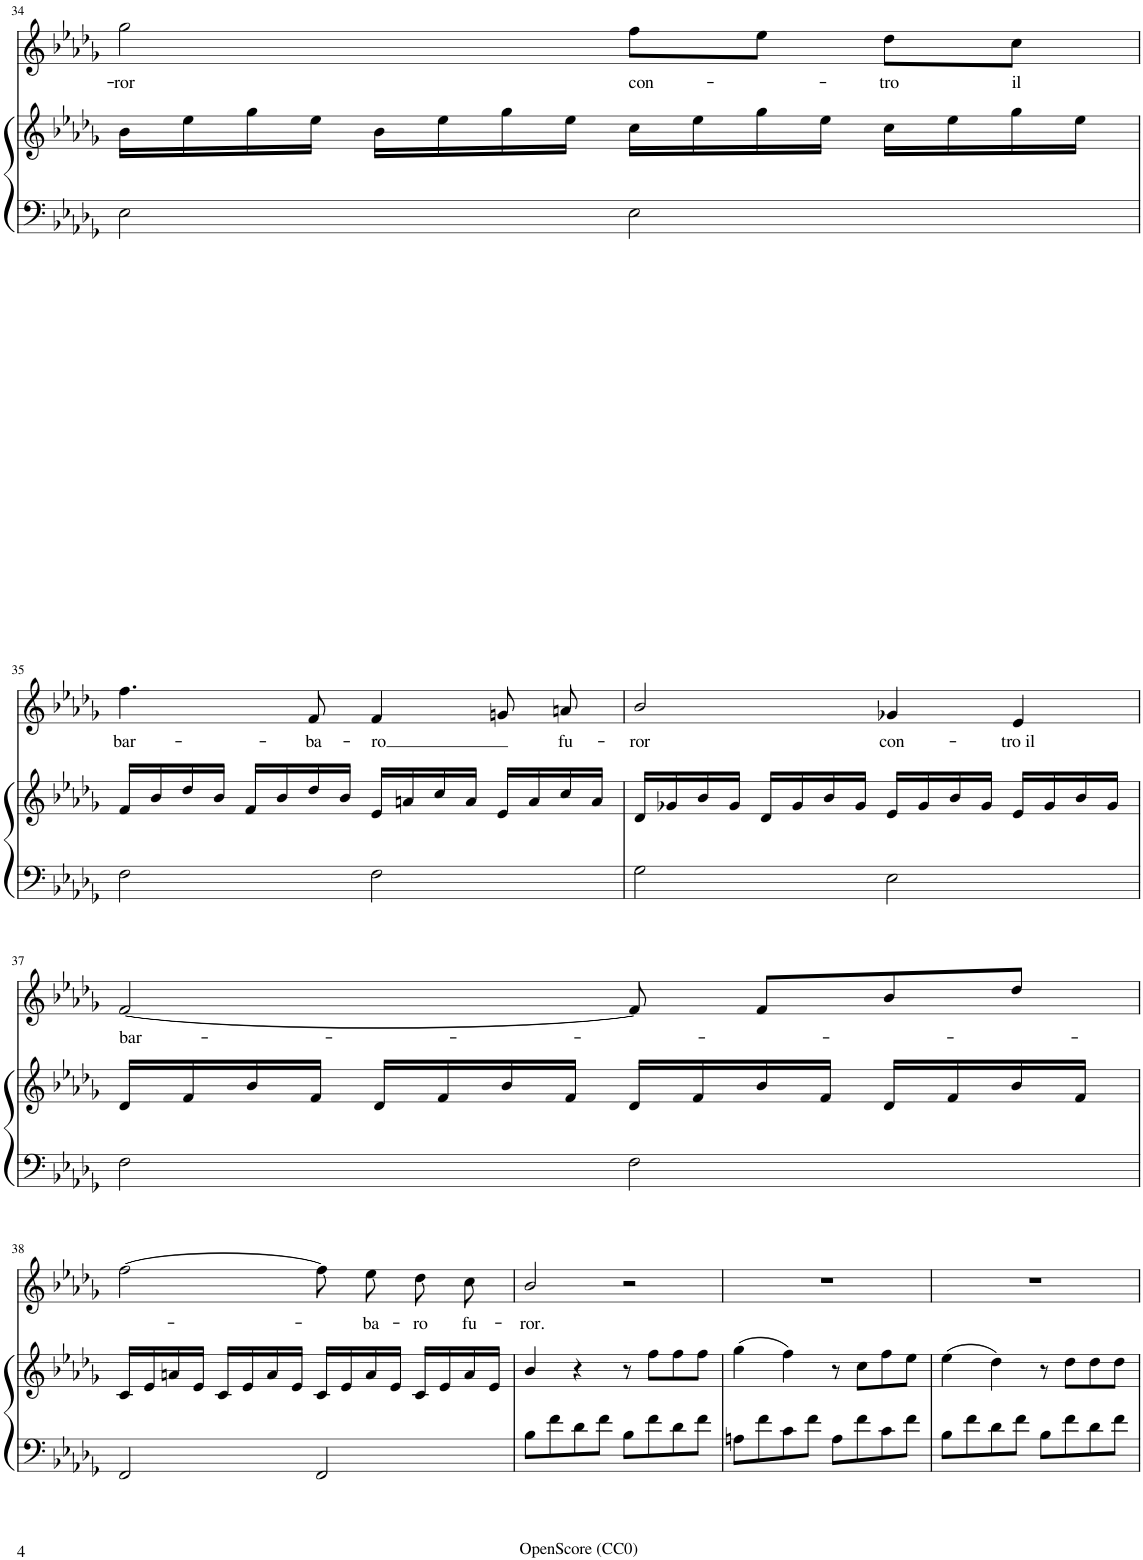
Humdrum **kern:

**kern	**kern	**kern	**text
*part2	*part2	*part1	*part1
*staff3	*staff2	*staff1	*staff1
*I"Piano	*	*I"Voice	*
*I'Pno	*	*	*
!!LO:PB:g=z
*clefF4	*clefG2	*clefG2	*
*k[b-e-a-d-g-]	*k[b-e-a-d-g-]	*k[b-e-a-d-g-]	*
*M4/4	*M4/4	*M4/4	*
*met(c)	*met(c)	*met(c)	*
=34	=34	=34	=34
!	!	!	!LO:LY:b
2E-\	16b-\LL	2gg-\	-ror
.	16ee-\	.	.
.	16gg-\	.	.
.	16ee-\JJ	.	.
.	16b-\LL	.	.
.	16ee-\	.	.
.	16gg-\	.	.
.	16ee-\JJ	.	.
!	!	!	!LO:LY:b
2E-\	16cc\LL	8ff\L	con-
.	16ee-\	.	.
.	16gg-\	8ee-\J	.
.	16ee-\JJ	.	.
!	!	!	!LO:LY:b
.	16cc\LL	8dd-\L	-tro
.	16ee-\	.	.
!	!	!	!LO:LY:b
.	16gg-\	8cc\J	il
.	16ee-\JJ	.	.
!!LO:LB:g=z
=35	=35	=35	=35
!	!	!	!LO:LY:b
2F\	16f/LL	4.ff\	bar-
.	16b-/	.	.
.	16dd-/	.	.
.	16b-/JJ	.	.
.	16f/LL	.	.
.	16b-/	.	.
!	!	!	!LO:LY:b
.	16dd-/	8f/	-ba-
.	16b-/JJ	.	.
!	!	!	!LO:LY:b
2F\	16e-/LL	4f/	-ro
.	16an/	.	.
.	16cc/	.	.
.	16a/JJ	.	.
.	16e-/LL	8gn/	.
.	16a/	.	.
!	!	!	!LO:LY:b
.	16cc/	8an/	fu-
.	16a/JJ	.	.
=36	=36	=36	=36
!	!	!	!LO:LY:b
2G-\	16d-/LL	2b-/	-ror
.	16g-X/	.	.
.	16b-/	.	.
.	16g-/JJ	.	.
.	16d-/LL	.	.
.	16g-/	.	.
.	16b-/	.	.
.	16g-/JJ	.	.
!	!	!	!LO:LY:b
2E-\	16e-/LL	4g-X/	con-
.	16g-/	.	.
.	16b-/	.	.
.	16g-/JJ	.	.
!	!	!	!LO:LY:b
.	16e-/LL	4e-/	-tro il
.	16g-/	.	.
.	16b-/	.	.
.	16g-/JJ	.	.
!!LO:LB:g=z
=37	=37	=37	=37
!	!	!	!LO:LY:b
2F\	16d-/LL	[2f/	bar-
.	16f/	.	.
.	16b-/	.	.
.	16f/JJ	.	.
.	16d-/LL	.	.
.	16f/	.	.
.	16b-/	.	.
.	16f/JJ	.	.
2F\	16d-/LL	8f/]	.
.	16f/	.	.
.	16b-/	8f/L	.
.	16f/JJ	.	.
.	16d-/LL	8b-/	.
.	16f/	.	.
.	16b-/	8dd-/J	.
.	16f/JJ	.	.
!!LO:LB:g=z
=38	=38	=38	=38
2FF/	16c/LL	[2ff\	.
.	16e-/	.	.
.	16an/	.	.
.	16e-/JJ	.	.
.	16c/LL	.	.
.	16e-/	.	.
.	16a/	.	.
.	16e-/JJ	.	.
2FF/	16c/LL	8ff\]	.
.	16e-/	.	.
!	!	!	!LO:LY:b
.	16a/	8ee-\	-ba-
.	16e-/JJ	.	.
!	!	!	!LO:LY:b
.	16c/LL	8dd-\	-ro
.	16e-/	.	.
!	!	!	!LO:LY:b
.	16a/	8cc\	fu-
.	16e-/JJ	.	.
=39	=39	=39	=39
!	!	!	!LO:LY:b
8B-\L	4b-/	2b-/	-ror.
8f\	.	.	.
8d-\	4r	.	.
8f\J	.	.	.
8B-\L	8r	2r	.
8f\	8ff\L	.	.
8d-\	8ff\	.	.
8f\J	8ff\J	.	.
=40	=40	=40	=40
8An\L	(4gg-\	1r	.
8f\	.	.	.
8c\	4ff\)	.	.
8f\J	.	.	.
8A\L	8r	.	.
8f\	8cc\L	.	.
8c\	8ff\	.	.
8f\J	8ee-\J	.	.
=41	=41	=41	=41
8B-\L	(4ee-\	1r	.
8f\	.	.	.
8d-\	4dd-\)	.	.
8f\J	.	.	.
8B-\L	8r	.	.
8f\	8dd-\L	.	.
8d-\	8dd-\	.	.
8f\J	8dd-\J	.	.
=	=	=	=
*-	*-	*-	*-
